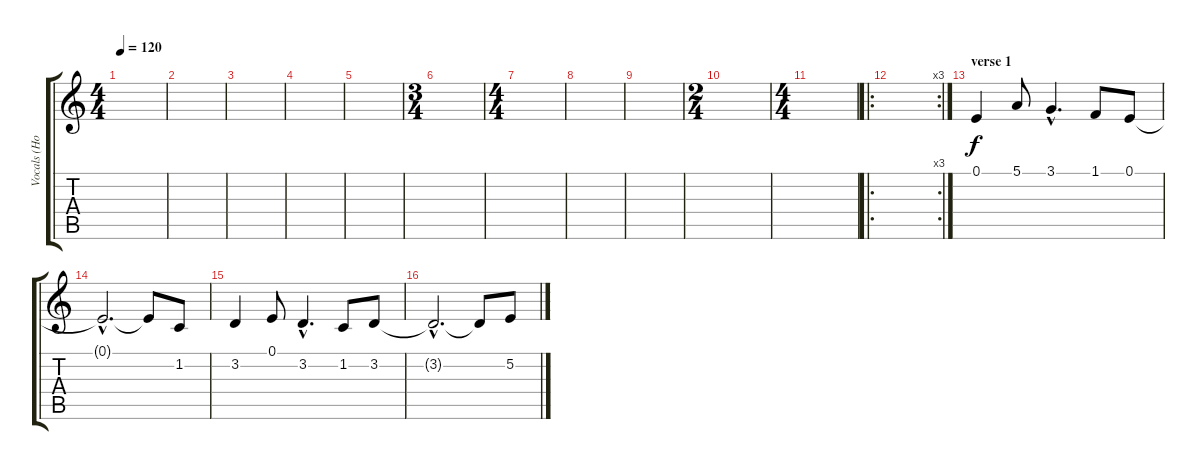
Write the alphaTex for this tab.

\track ("Vocals (Hogson)" "Vocals (Ho") {instrument lead6voice}
\staff {score tabs}
\tuning (E4 B3 G3 D3 A2 E2) {hide}
\ts (4 4)
\tempo 120
\clef g2
\ks c
|
|
|
|
|
\ts (3 4)
|
\ts (4 4)
|
|
|
\ts (2 4)
|
\ts (4 4)
|
\ro
\rc 3
|
\section ("" "verse 1")
0.1.4 5.1.8 3.1{hac}.4{d} 1.1.8 0.1.8 |
0.1{hac t}.2{d} 0.1{t}.8 1.2.8 |
3.2.4 0.1.8 3.2{hac}.4{d} 1.2.8 3.2.8 |
3.2{hac t}.2{d} 3.2{t}.8 5.2.8
